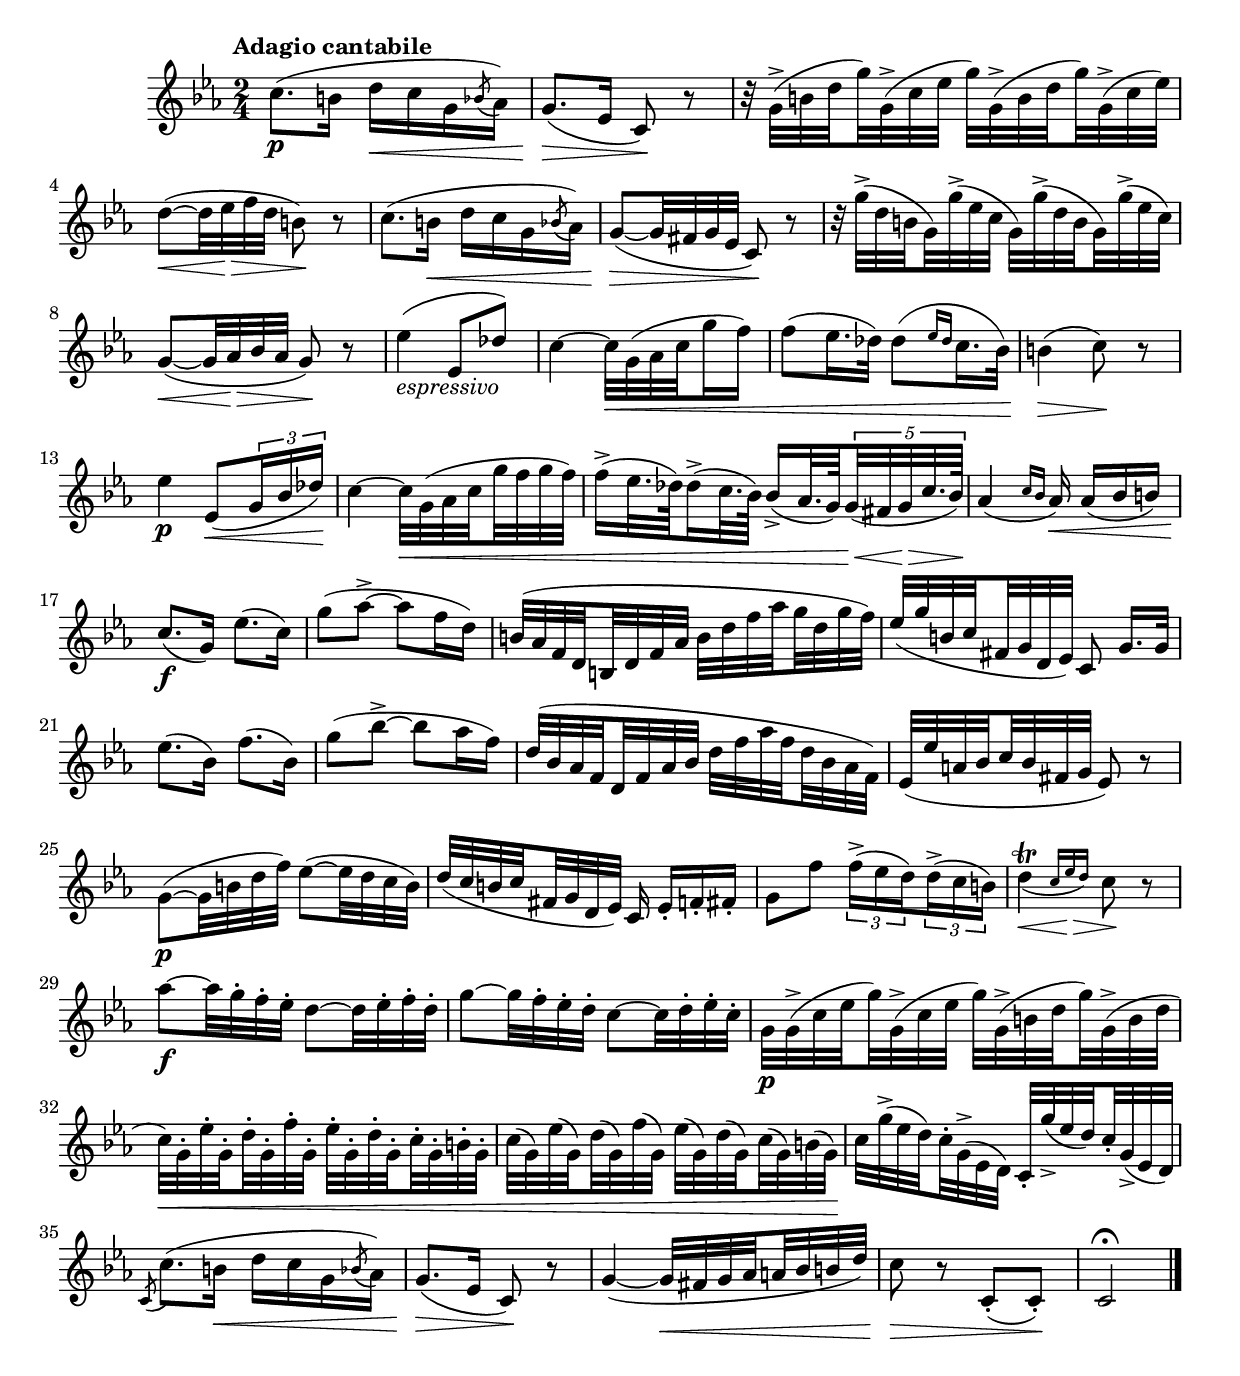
\version "2.22.0"

\version "2.22.0"

#(define subdivide-beams (define-music-function (baseMoment beatStructure music) (rational? list? ly:music?)
#{
  \set subdivideBeams = ##t
  \set baseMoment = #(ly:make-moment baseMoment)
  \set beatStructure = #beatStructure
  #music
  \unset beatStructure
  \unset baseMoment
  \unset subdivideBeams
#}))


\relative {
  \language "english"

  \transposition f

  \tempo "Adagio cantabile"

  \key c \minor
  \time 2/4

  c''8.( \p b16 d \< c g \acciaccatura b-flat8 a-flat16) |
  g8.( \> e-flat16 c8) \! r |
  \subdivide-beams #1/8 2,2 { r32 g'->( b d g) g,->( c e-flat g) g,->( b d g) g,->( c e-flat) } |
  d8~( \< d32 e-flat \> f d b8) \! r |
  c8.( b16 \< d c g \acciaccatura b-flat8 a-flat16) |
  g8~( \> g32 f-sharp g e-flat c8) \! r |
  \subdivide-beams #1/8 2,2 { r32 g''->( d b g) g'->( e-flat c g) g'->( d b g) g'->( e-flat c) } |
  g8~( \< g32 a-flat \> b-flat a-flat g8) \! r |

  e-flat'4_\markup { \italic "espressivo" }( e-flat,8 d-flat') |
  c4~ \subdivide-beams #1/8 2,2 { 32 \< g32( a-flat c g'16 f) } |
  f8( e-flat16. d-flat32) d-flat8[( \grace { e-flat16 d-flat } c16. b-flat32)] |
  b4( \> c8) \! r |
  e-flat4 \p e-flat,8( \< \tuplet 3/2 { g16 b-flat d-flat) } \! |
  c4~ \subdivide-beams #1/8 2,2 { 32 \< g( a-flat c g' f g f) } |
  \subdivide-beams #1/8 2,2 { f16->( e-flat32. d-flat64) d-flat16->( c32. b-flat64) b-flat16->( a-flat32. g64) \tuplet 5/4 { g32( \< f-sharp g \> c32. b-flat64) } \! } |
  a-flat4( \grace { c16 b-flat } a-flat16\noBeam) \< a-flat( b-flat b) |

  c8.( \f g16) e-flat'8.( c16) |
  g'8( a-flat8->~8 f16 d) |
  \subdivide-beams #1/8 2,2 { b32( a-flat f d b d f a-flat b d f a-flat g d g f) } |
  \subdivide-beams #1/8 2,2 { e-flat32( g b, c f-sharp, g d e-flat) } c8\noBeam g'16. g32 |
  e-flat'8.( b-flat16) f'8.( b-flat,16) |
  g'8( b-flat8->~8 a-flat16 f) |
  \subdivide-beams #1/8 2,2 { d32( b-flat a-flat f d f a-flat b-flat d f a-flat f d b-flat a-flat f) } |
  \subdivide-beams #1/8 2,2 { e-flat32( e-flat' a, b-flat c b-flat f-sharp g } e-flat8) r |

  g8~( \p g32 b d f) e-flat8~( e-flat32 d c b) |
  \subdivide-beams #1/8 2,2 { d32( c b c f-sharp, g d e-flat) } c16\noBeam e-flat-. f-. f-sharp-. |
  g8 f' \subdivide-beams #1/8 2,2 { \tuplet 3/2 8 { f16->( e-flat d) d->( c b) } } |
  \slurDown \afterGrace d4\trill( \< { c16 e-flat \> d) } c8 \! \slurNeutral r |
  a-flat'8~ \f a-flat32 g-. f-. e-flat-. d8~32 e-flat-. f-. d-. |
  g8~32 f-. e-flat-. d-. c8~32 d-. e-flat-. c-. |
  \subdivide-beams #1/8 2,2 {
    g32 \p g->( c e-flat g) g,->( c e-flat g) g,->( b d g) g,->( b d |
    c32) \< g-. e-flat'-. g,-. d'-. g,-. f'-. g,-. e-flat'-. g,-. d'-. g,-. c-. g-. b-. g-. |
    c32( g) e-flat'( g,) d'( g,) f'( g,) e-flat'( g,) d'( g,) c( g) b( g) \! |
    c32 g'->( e-flat d) c-. g->( e-flat d) c-. g''->( e-flat d) c-. g->( e-flat d) |
  }

  \acciaccatura c8 c'8.( b16 \< d c g \acciaccatura b-flat8 a-flat16) |
  g8.( \> e-flat16 c8) \! r |
  g'4~( \subdivide-beams #1/8 2,2 { 32 \< f-sharp g a-flat a b-flat b d) } |
  c8 \> r c,8-.( c-.) \! |
  c2\fermata | \bar "|."
}
